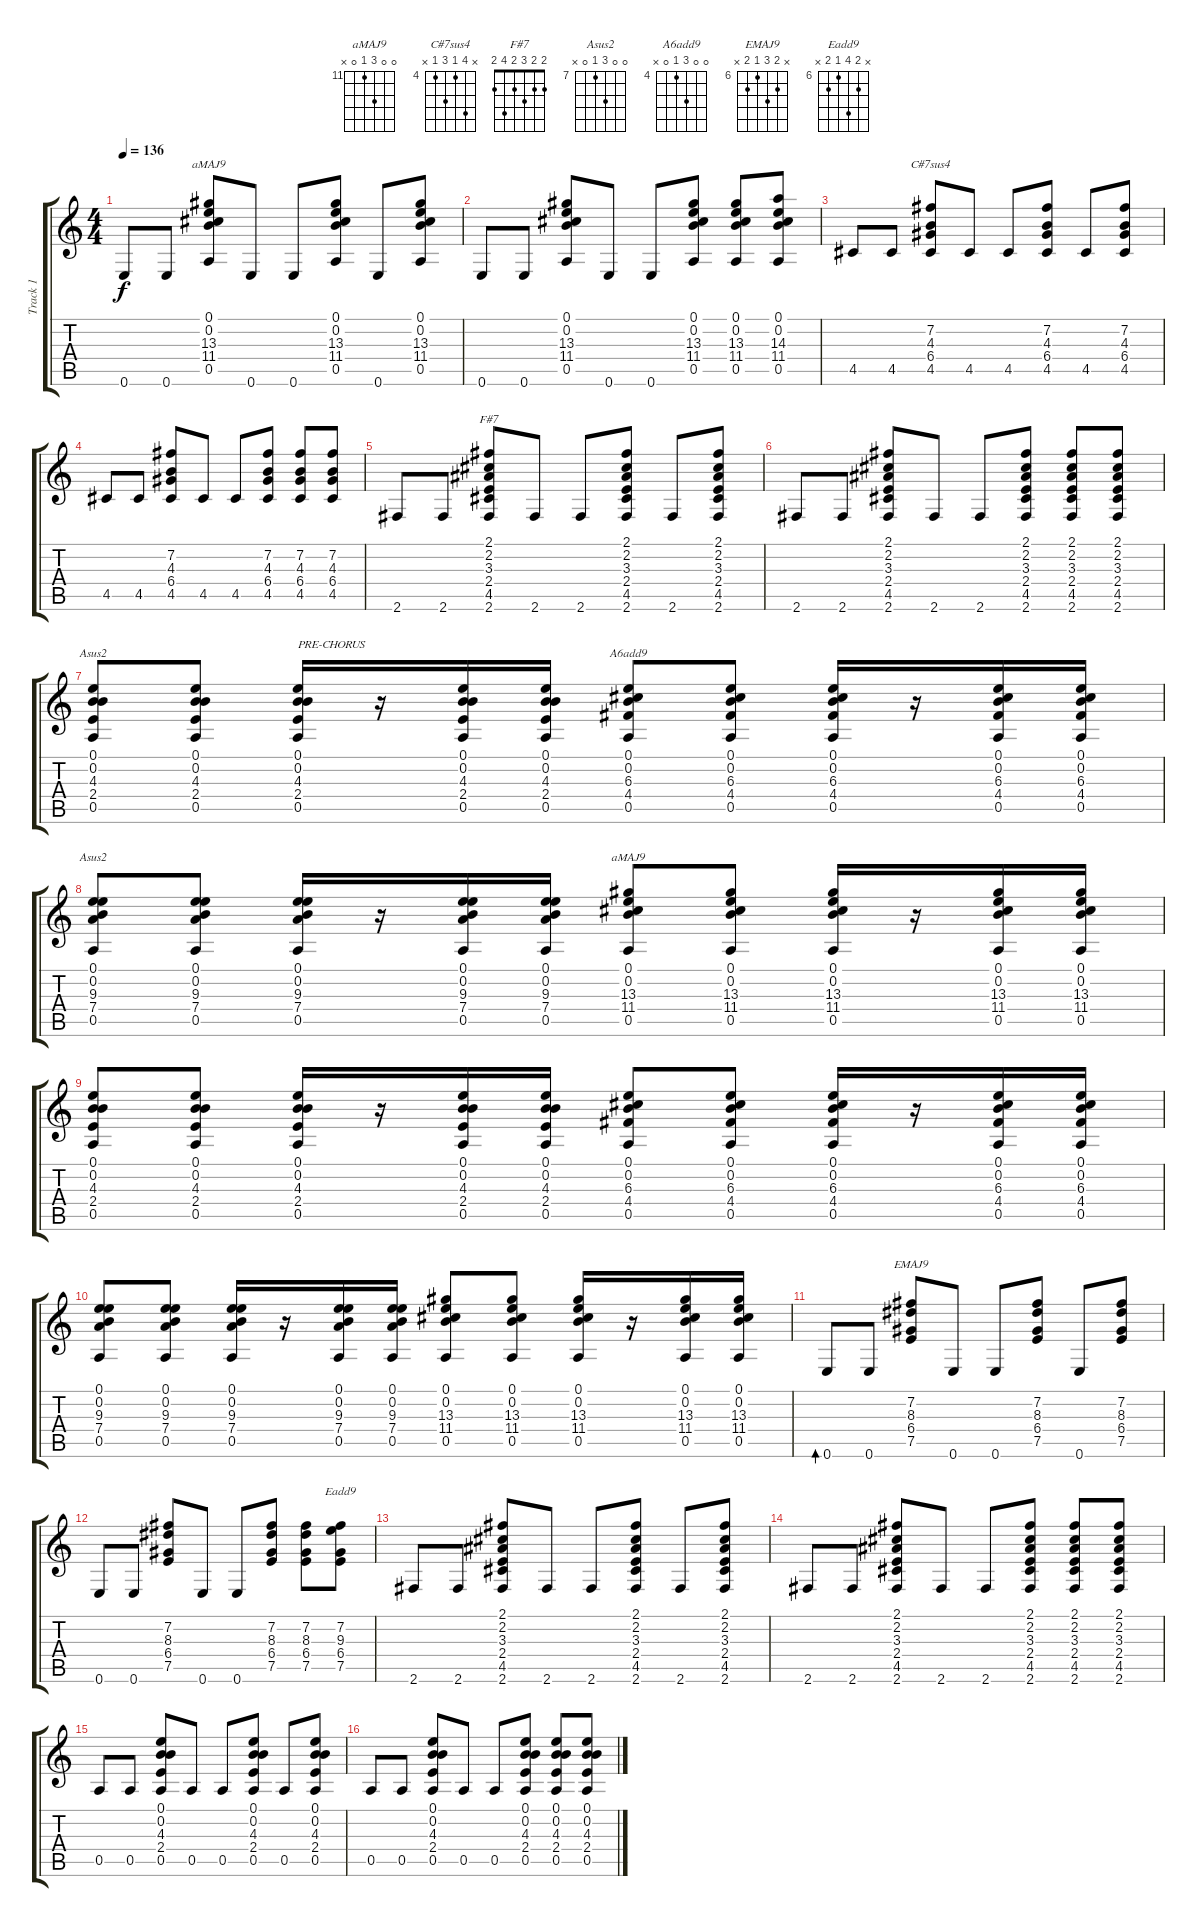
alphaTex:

\track ("Track 1" "Track 1") {instrument electricguitarjazz}
\staff {score tabs}
\tuning (E4 B3 G3 D3 A2 E2) {hide}
\chord ("AMAJ9" 0 0 13 11 0 x) {firstfret 11}
\chord ("C#7sus4" x 7 4 6 4 x) {firstfret 4}
\chord ("F#7" 2 2 3 2 4 2)
\chord ("Asus2" 0 0 4 2 0 x)
\chord ("A6add9" 0 0 6 4 0 x) {firstfret 4}
\chord ("Asus2" 0 0 9 7 0 x) {firstfret 7}
\chord ("aMAJ9" 0 0 13 11 0 x) {firstfret 11}
\chord ("EMAJ9" x 7 8 6 7 x) {firstfret 6}
\chord ("Eadd9" x 7 9 6 7 x) {firstfret 6}
\ts (4 4)
\tempo 136
\clef g2
\ks c
0.6.8{dy f} 0.6.8 (0.1 0.2 13.3 11.4 0.5).8{ch "AMAJ9"} 0.6.8 0.6.8 (0.1 0.2 13.3 11.4 0.5).8 0.6.8 (0.1 0.2 13.3 11.4 0.5).8 |
0.6.8 0.6.8 (0.1 0.2 13.3 11.4 0.5).8 0.6.8 0.6.8 (0.1 0.2 13.3 11.4 0.5).8 (0.1 0.2 13.3 11.4 0.5).8 (0.1 0.2 14.3 11.4 0.5).8 |
4.5.8 4.5.8 (7.2 4.3 6.4 4.5).8{ch "C#7sus4"} 4.5.8 4.5.8 (7.2 4.3 6.4 4.5).8 4.5.8 (7.2 4.3 6.4 4.5).8 |
4.5.8 4.5.8 (7.2 4.3 6.4 4.5).8 4.5.8 4.5.8 (7.2 4.3 6.4 4.5).8 (7.2 4.3 6.4 4.5).8 (7.2 4.3 6.4 4.5).8 |
2.6.8 2.6.8 (2.1 2.2 3.3 2.4 4.5 2.6).8{ch "F#7"} 2.6.8 2.6.8 (2.1 2.2 3.3 2.4 4.5 2.6).8 2.6.8 (2.1 2.2 3.3 2.4 4.5 2.6).8 |
2.6.8 2.6.8 (2.1 2.2 3.3 2.4 4.5 2.6).8 2.6.8 2.6.8 (2.1 2.2 3.3 2.4 4.5 2.6).8 (2.1 2.2 3.3 2.4 4.5 2.6).8 (2.1 2.2 3.3 2.4 4.5 2.6).8 |
(0.1 0.2 4.3 2.4 0.5).8{ch "Asus2"} (0.1 0.2 4.3 2.4 0.5).8 (0.1 0.2 4.3 2.4 0.5).16{txt "PRE-CHORUS"} r.16 (0.1 0.2 4.3 2.4 0.5).16 (0.1 0.2 4.3 2.4 0.5).16 (0.1 0.2 6.3 4.4 0.5).8{ch "A6add9"} (0.1 0.2 6.3 4.4 0.5).8 (0.1 0.2 6.3 4.4 0.5).16 r.16 (0.1 0.2 6.3 4.4 0.5).16 (0.1 0.2 6.3 4.4 0.5).16 |
(0.1 0.2 9.3 7.4 0.5).8{ch "Asus2"} (0.1 0.2 9.3 7.4 0.5).8 (0.1 0.2 9.3 7.4 0.5).16 r.16 (0.1 0.2 9.3 7.4 0.5).16 (0.1 0.2 9.3 7.4 0.5).16 (0.1 0.2 13.3 11.4 0.5).8{ch "aMAJ9"} (0.1 0.2 13.3 11.4 0.5).8 (0.1 0.2 13.3 11.4 0.5).16 r.16 (0.1 0.2 13.3 11.4 0.5).16 (0.1 0.2 13.3 11.4 0.5).16 |
(0.1 0.2 4.3 2.4 0.5).8 (0.1 0.2 4.3 2.4 0.5).8 (0.1 0.2 4.3 2.4 0.5).16 r.16 (0.1 0.2 4.3 2.4 0.5).16 (0.1 0.2 4.3 2.4 0.5).16 (0.1 0.2 6.3 4.4 0.5).8 (0.1 0.2 6.3 4.4 0.5).8 (0.1 0.2 6.3 4.4 0.5).16 r.16 (0.1 0.2 6.3 4.4 0.5).16 (0.1 0.2 6.3 4.4 0.5).16 |
(0.1 0.2 9.3 7.4 0.5).8 (0.1 0.2 9.3 7.4 0.5).8 (0.1 0.2 9.3 7.4 0.5).16 r.16 (0.1 0.2 9.3 7.4 0.5).16 (0.1 0.2 9.3 7.4 0.5).16 (0.1 0.2 13.3 11.4 0.5).8 (0.1 0.2 13.3 11.4 0.5).8 (0.1 0.2 13.3 11.4 0.5).16 r.16 (0.1 0.2 13.3 11.4 0.5).16 (0.1 0.2 13.3 11.4 0.5).16 |
0.6.8{bd 240} 0.6.8 (7.2 8.3 6.4 7.5).8{ch "EMAJ9"} 0.6.8 0.6.8 (7.2 8.3 6.4 7.5).8 0.6.8 (7.2 8.3 6.4 7.5).8 |
0.6.8 0.6.8 (7.2 8.3 6.4 7.5).8 0.6.8 0.6.8 (7.2 8.3 6.4 7.5).8 (7.2 8.3 6.4 7.5).8 (7.2 9.3 6.4 7.5).8{ch "Eadd9"} |
2.6.8 2.6.8 (2.1 2.2 3.3 2.4 4.5 2.6).8 2.6.8 2.6.8 (2.1 2.2 3.3 2.4 4.5 2.6).8 2.6.8 (2.1 2.2 3.3 2.4 4.5 2.6).8 |
2.6.8 2.6.8 (2.1 2.2 3.3 2.4 4.5 2.6).8 2.6.8 2.6.8 (2.1 2.2 3.3 2.4 4.5 2.6).8 (2.1 2.2 3.3 2.4 4.5 2.6).8 (2.1 2.2 3.3 2.4 4.5 2.6).8 |
0.5.8 0.5.8 (0.1 0.2 4.3 2.4 0.5).8 0.5.8 0.5.8 (0.1 0.2 4.3 2.4 0.5).8 0.5.8 (0.1 0.2 4.3 2.4 0.5).8 |
0.5.8 0.5.8 (0.1 0.2 4.3 2.4 0.5).8 0.5.8 0.5.8 (0.1 0.2 4.3 2.4 0.5).8 (0.1 0.2 4.3 2.4 0.5).8 (0.1 0.2 4.3 2.4 0.5).8
